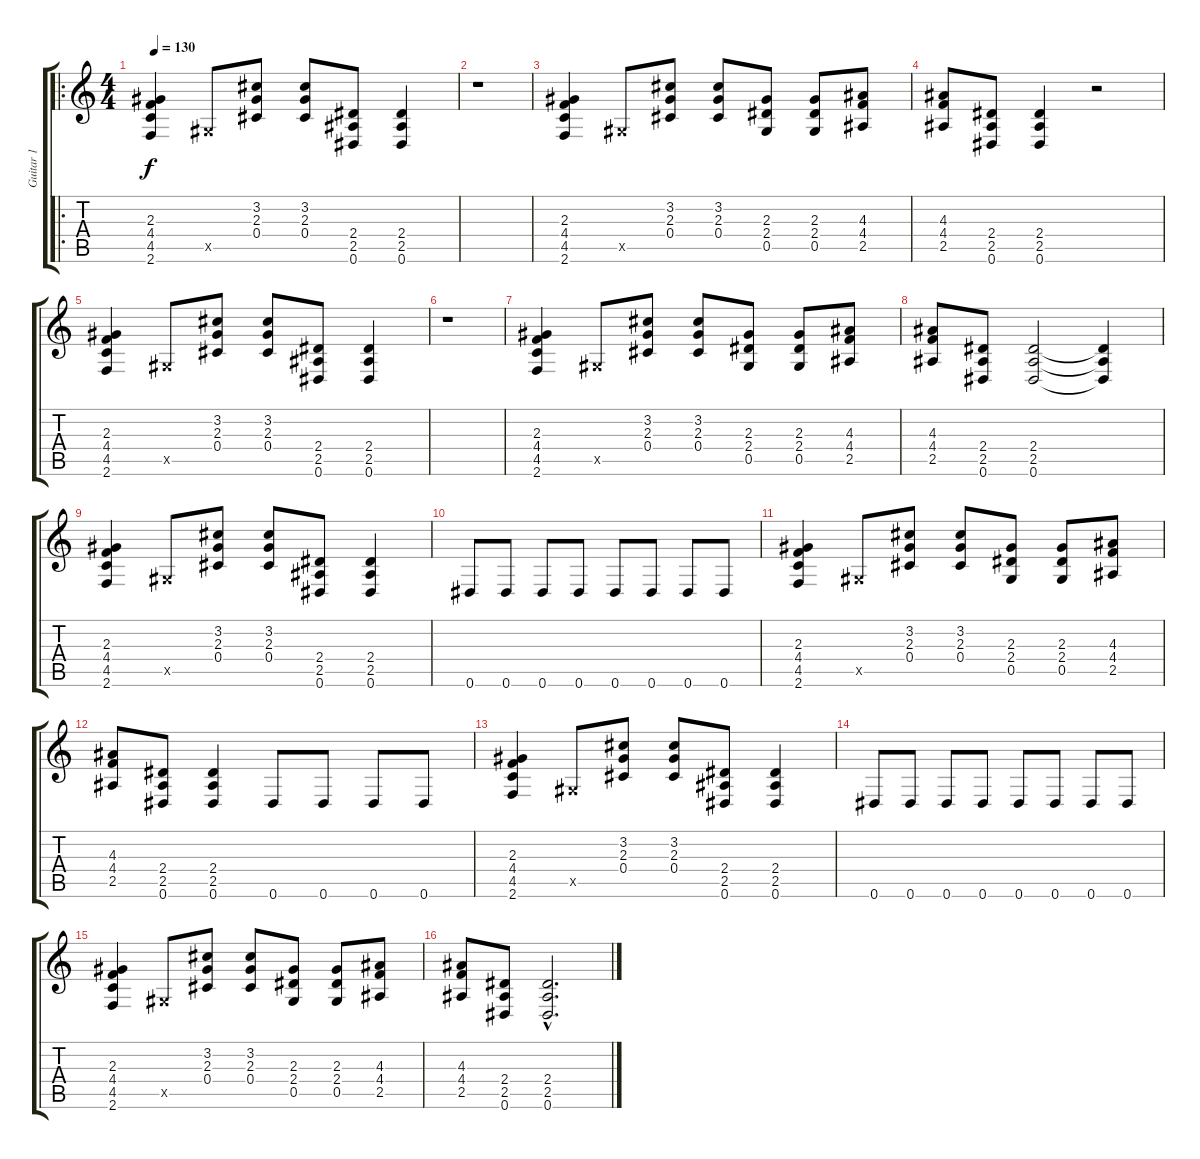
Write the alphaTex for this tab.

\track ("Guitar 1" "Guitar 1") {instrument overdrivenguitar}
\staff {score tabs}
\tuning (Eb4 Bb3 Gb3 Db3 Ab2 Eb2) {hide}
\ro
\ts (4 4)
\tempo 130
\clef g2
\ks c
(2.3 4.4 4.5 2.6).4{dy f instrument overdrivenguitar} 0.5{x}.8 (3.2 2.3 0.4).8 (3.2 2.3 0.4).8 (2.4 2.5 0.6).8 (2.4 2.5 0.6).4 |
r.1 |
(2.3 4.4 4.5 2.6).4 0.5{x}.8 (3.2 2.3 0.4).8 (3.2 2.3 0.4).8 (2.3 2.4 0.5).8 (2.3 2.4 0.5).8 (4.3 4.4 2.5).8 |
(4.3 4.4 2.5).8 (2.4 2.5 0.6).8 (2.4 2.5 0.6).4 r.2 |
(2.3 4.4 4.5 2.6).4 0.5{x}.8 (3.2 2.3 0.4).8 (3.2 2.3 0.4).8 (2.4 2.5 0.6).8 (2.4 2.5 0.6).4 |
r.1 |
(2.3 4.4 4.5 2.6).4 0.5{x}.8 (3.2 2.3 0.4).8 (3.2 2.3 0.4).8 (2.3 2.4 0.5).8 (2.3 2.4 0.5).8 (4.3 4.4 2.5).8 |
(4.3 4.4 2.5).8 (2.4 2.5 0.6).8 (2.4 2.5 0.6).2 (2.4{t} 2.5{t} 0.6{t}).4 |
(2.3 4.4 4.5 2.6).4 0.5{x}.8 (3.2 2.3 0.4).8 (3.2 2.3 0.4).8 (2.4 2.5 0.6).8 (2.4 2.5 0.6).4 |
0.6.8 0.6.8 0.6.8 0.6.8 0.6.8 0.6.8 0.6.8 0.6.8 |
(2.3 4.4 4.5 2.6).4 0.5{x}.8 (3.2 2.3 0.4).8 (3.2 2.3 0.4).8 (2.3 2.4 0.5).8 (2.3 2.4 0.5).8 (4.3 4.4 2.5).8 |
(4.3 4.4 2.5).8 (2.4 2.5 0.6).8 (2.4 2.5 0.6).4 0.6.8 0.6.8 0.6.8 0.6.8 |
(2.3 4.4 4.5 2.6).4 0.5{x}.8 (3.2 2.3 0.4).8 (3.2 2.3 0.4).8 (2.4 2.5 0.6).8 (2.4 2.5 0.6).4 |
0.6.8 0.6.8 0.6.8 0.6.8 0.6.8 0.6.8 0.6.8 0.6.8 |
(2.3 4.4 4.5 2.6).4 0.5{x}.8 (3.2 2.3 0.4).8 (3.2 2.3 0.4).8 (2.3 2.4 0.5).8 (2.3 2.4 0.5).8 (4.3 4.4 2.5).8 |
(4.3 4.4 2.5).8 (2.4 2.5 0.6).8 (2.4{hac} 2.5{hac} 0.6{hac}).2{d}
